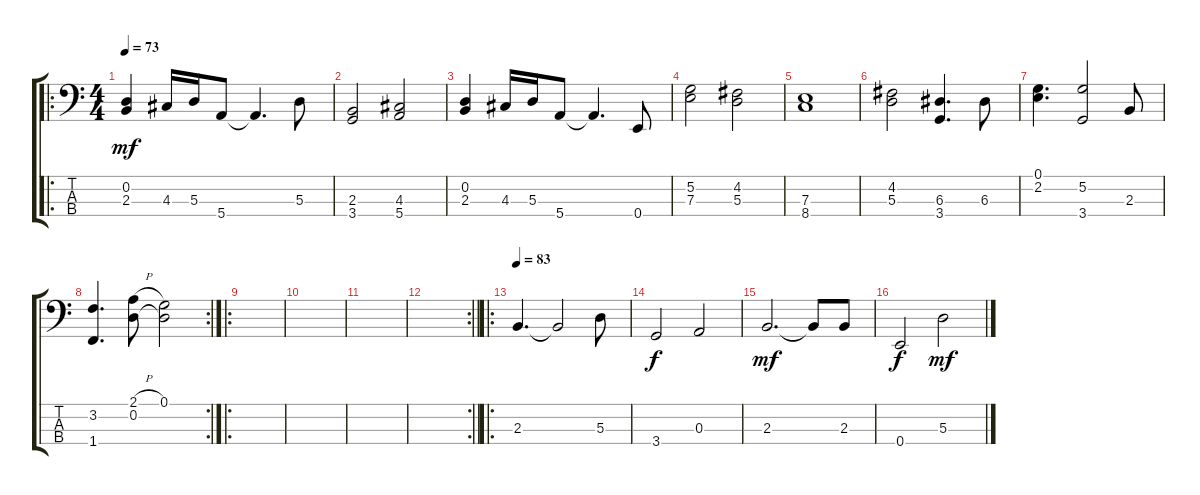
\track "" {instrument electricbassfinger}
\staff {score tabs}
\tuning (G2 D2 A1 E1) {hide}
\ro
\ts (4 4)
\section ("" "")
\tempo 73
\clef f4
\ks c
(0.2 2.3).4{dy mf instrument electricbassfinger} 4.3.16 5.3.16 5.4.8 5.4{t}.4{d} 5.3.8 |
(2.3 3.4).2 (4.3 5.4).2 |
(0.2 2.3).4 4.3.16 5.3.16 5.4.8 5.4{t}.4{d} 0.4.8 |
(5.2 7.3).2 (4.2 5.3).2 |
(7.3 8.4).1 |
(4.2 5.3).2 (6.3 3.4).4{d} 6.3.8 |
(0.1 2.2).4{d} (5.2 3.4).2 2.3.8 |
\rc 2
(3.2 1.4).4{d} (2.1{h} 0.2).8 (0.1 0.2{t}).2 |
\ro
|
|
|
\rc 2
\barLineRight lightlight
|
\ro
\section ("" "")
\tempo 83
2.3.4{d} 2.3{t}.2 5.3.8 |
3.4.2{dy f} 0.3.2 |
2.3.2{d dy mf} 2.3{t}.8 2.3.8 |
0.4.2{dy f} 5.3.2{dy mf}
